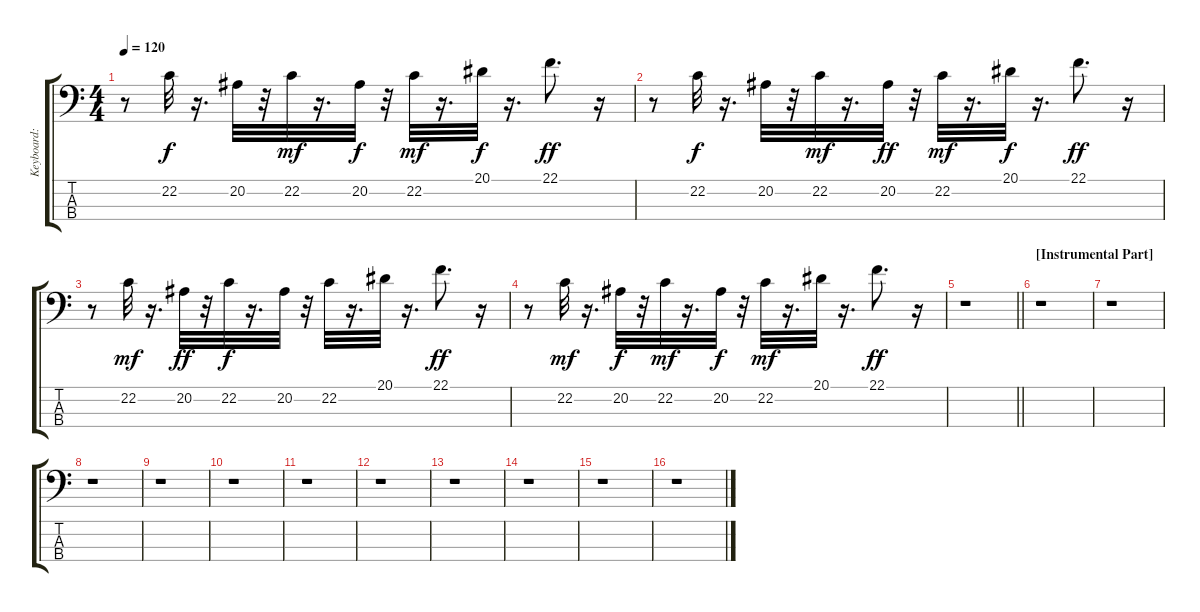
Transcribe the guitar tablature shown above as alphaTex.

\track ("Keyboard: Synth Bass" "Keyboard: ") {instrument lead8bassandlead}
\staff {score tabs}
\tuning (G2 D2 A1 E1) {hide}
\ts (4 4)
\tempo 120
\clef f4
\ks c
r.8{dy ff} 22.2.32{dy f} r.16{d} 20.2.32 r.32 22.2.32{dy mf} r.16{d} 20.2.32{dy f} r.32 22.2.32{dy mf} r.16{d} 20.1.32{dy f} r.16{d} 22.1.8{d dy ff} r.16 |
r.8 22.2.32{dy f} r.16{d} 20.2.32 r.32 22.2.32{dy mf} r.16{d} 20.2.32{dy ff} r.32 22.2.32{dy mf} r.16{d} 20.1.32{dy f} r.16{d} 22.1.8{d dy ff} r.16 |
r.8 22.2.32{dy mf} r.16{d} 20.2.32{dy ff} r.32 22.2.32{dy f} r.16{d} 20.2.32 r.32 22.2.32 r.16{d} 20.1.32 r.16{d} 22.1.8{d dy ff} r.16 |
r.8 22.2.32{dy mf} r.16{d} 20.2.32{dy f} r.32 22.2.32{dy mf} r.16{d} 20.2.32{dy f} r.32 22.2.32{dy mf} r.16{d} 20.1.32 r.16{d} 22.1.8{d dy ff} r.16 |
\barLineRight lightlight
r.1 |
\section ("" "[Instrumental Part]")
r.1 |
r.1 |
r.1 |
r.1 |
r.1 |
r.1 |
r.1 |
r.1 |
r.1 |
r.1 |
r.1
